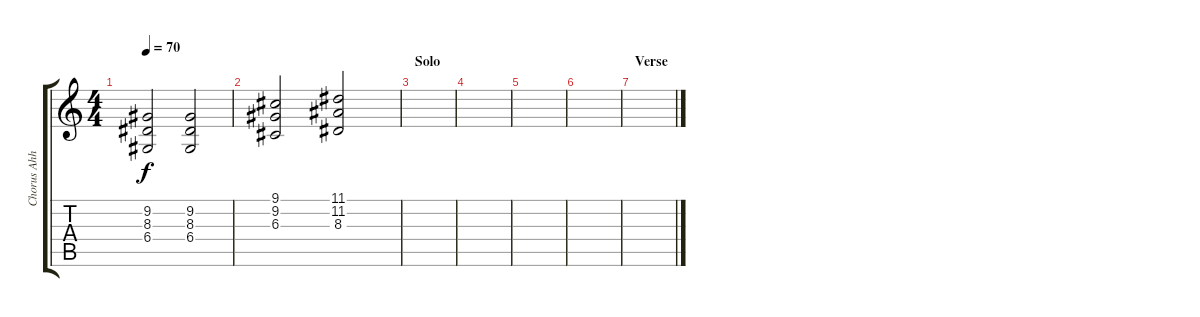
\track ("Chorus Ahhhs" "Chorus Ahh") {instrument choiraahs}
\staff {score tabs}
\tuning (E4 B3 G3 D3 A2 E2) {hide}
\ts (4 4)
\tempo 70
\clef g2
\ks c
(9.2 8.3 6.4).2{dy f} (9.2 8.3 6.4).2 |
(9.1 9.2 6.3).2 (11.1 11.2 8.3).2 |
\section ("" "Solo")
|
|
|
|
\section ("" "Verse")
